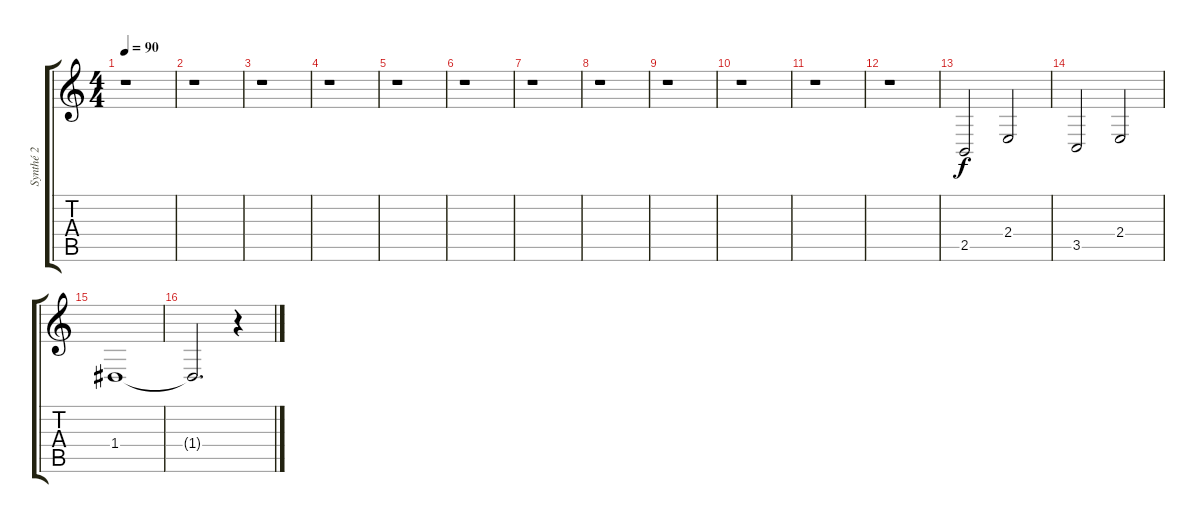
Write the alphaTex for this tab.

\track ("Synthé 2" "Synthé 2") {instrument stringensemble1}
\staff {score tabs}
\tuning (E4 B3 G3 D3 A2 E2) {hide}
\ts (4 4)
\tempo 90
\clef g2
\ks c
r.1{dy f instrument stringensemble1} |
r.1 |
r.1 |
r.1 |
r.1 |
r.1 |
r.1 |
r.1 |
r.1 |
r.1 |
r.1 |
r.1 |
2.5.2 2.4.2 |
3.5.2 2.4.2 |
1.4.1 |
1.4{t}.2{d} r.4
